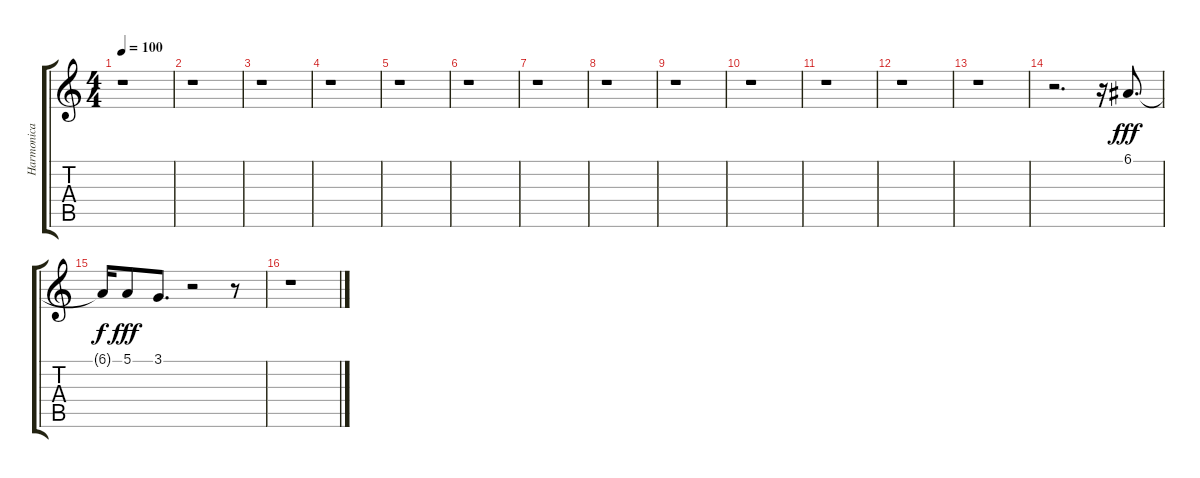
\track ("Harmonica" "Harmonica") {instrument harmonica}
\staff {score tabs}
\tuning (E4 B3 G3 D3 A2 E2) {hide}
\ts (4 4)
\tempo 100
\clef g2
\ks c
r.1{dy f} |
r.1 |
r.1 |
r.1 |
r.1 |
r.1 |
r.1 |
r.1 |
r.1 |
r.1 |
r.1 |
r.1 |
r.1 |
r.2{d} r.16 6.1.8{d dy fff volume 12} |
6.1{t}.16{dy f} 5.1.8{dy fff} 3.1.8{d} r.2 r.8 |
r.1
